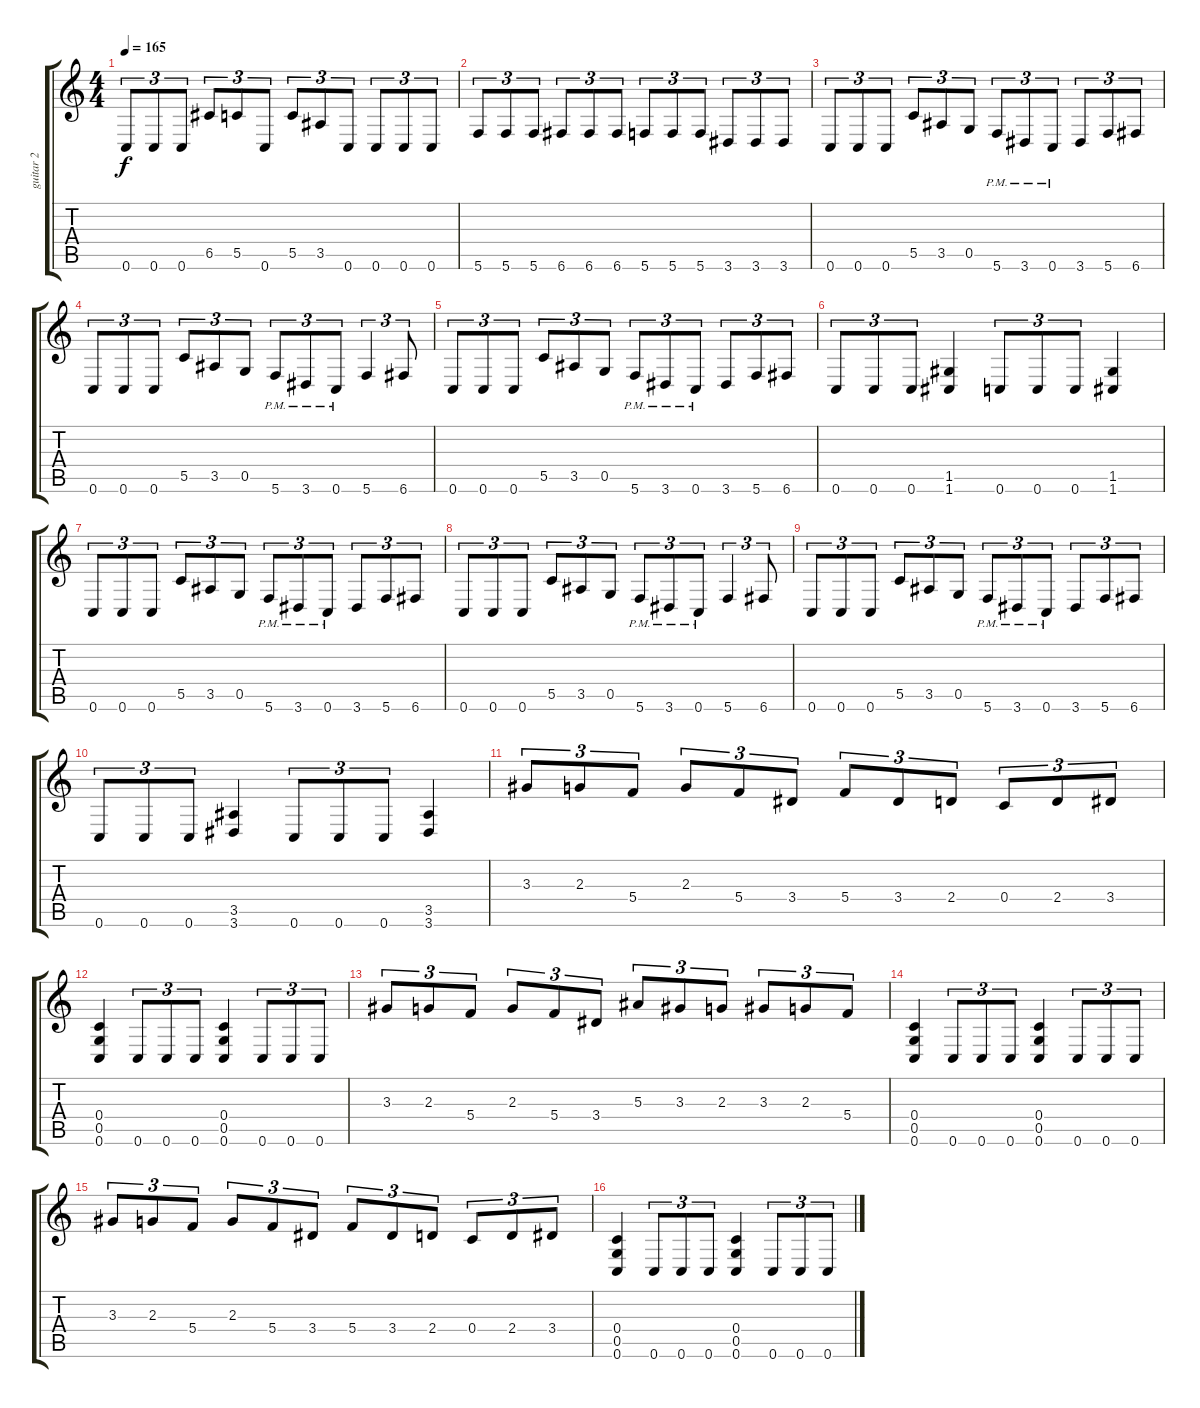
\track ("guitar 2" "guitar 2") {instrument overdrivenguitar}
\staff {score tabs}
\tuning (D4 A3 F3 C3 G2 C2) {hide}
\ts (4 4)
\tempo 165
\clef g2
\ks c
0.6.8{tu (3 2) dy f} 0.6.8{tu (3 2)} 0.6.8{tu (3 2)} 6.5.8{tu (3 2)} 5.5.8{tu (3 2)} 0.6.8{tu (3 2)} 5.5.8{tu (3 2)} 3.5.8{tu (3 2)} 0.6.8{tu (3 2)} 0.6.8{tu (3 2)} 0.6.8{tu (3 2)} 0.6.8{tu (3 2)} |
5.6.8{tu (3 2)} 5.6.8{tu (3 2)} 5.6.8{tu (3 2)} 6.6.8{tu (3 2)} 6.6.8{tu (3 2)} 6.6.8{tu (3 2)} 5.6.8{tu (3 2)} 5.6.8{tu (3 2)} 5.6.8{tu (3 2)} 3.6.8{tu (3 2)} 3.6.8{tu (3 2)} 3.6.8{tu (3 2)} |
0.6.8{tu (3 2)} 0.6.8{tu (3 2)} 0.6.8{tu (3 2)} 5.5.8{tu (3 2)} 3.5.8{tu (3 2)} 0.5.8{tu (3 2)} 5.6{pm}.8{tu (3 2)} 3.6{pm}.8{tu (3 2)} 0.6{pm}.8{tu (3 2)} 3.6.8{tu (3 2)} 5.6.8{tu (3 2)} 6.6.8{tu (3 2)} |
0.6.8{tu (3 2)} 0.6.8{tu (3 2)} 0.6.8{tu (3 2)} 5.5.8{tu (3 2)} 3.5.8{tu (3 2)} 0.5.8{tu (3 2)} 5.6{pm}.8{tu (3 2)} 3.6{pm}.8{tu (3 2)} 0.6{pm}.8{tu (3 2)} 5.6.4{tu (3 2)} 6.6.8{tu (3 2)} |
0.6.8{tu (3 2)} 0.6.8{tu (3 2)} 0.6.8{tu (3 2)} 5.5.8{tu (3 2)} 3.5.8{tu (3 2)} 0.5.8{tu (3 2)} 5.6{pm}.8{tu (3 2)} 3.6{pm}.8{tu (3 2)} 0.6{pm}.8{tu (3 2)} 3.6.8{tu (3 2)} 5.6.8{tu (3 2)} 6.6.8{tu (3 2)} |
0.6.8{tu (3 2)} 0.6.8{tu (3 2)} 0.6.8{tu (3 2)} (1.5 1.6).4 0.6.8{tu (3 2)} 0.6.8{tu (3 2)} 0.6.8{tu (3 2)} (1.5 1.6).4 |
0.6.8{tu (3 2)} 0.6.8{tu (3 2)} 0.6.8{tu (3 2)} 5.5.8{tu (3 2)} 3.5.8{tu (3 2)} 0.5.8{tu (3 2)} 5.6{pm}.8{tu (3 2)} 3.6{pm}.8{tu (3 2)} 0.6{pm}.8{tu (3 2)} 3.6.8{tu (3 2)} 5.6.8{tu (3 2)} 6.6.8{tu (3 2)} |
0.6.8{tu (3 2)} 0.6.8{tu (3 2)} 0.6.8{tu (3 2)} 5.5.8{tu (3 2)} 3.5.8{tu (3 2)} 0.5.8{tu (3 2)} 5.6{pm}.8{tu (3 2)} 3.6{pm}.8{tu (3 2)} 0.6{pm}.8{tu (3 2)} 5.6.4{tu (3 2)} 6.6.8{tu (3 2)} |
0.6.8{tu (3 2)} 0.6.8{tu (3 2)} 0.6.8{tu (3 2)} 5.5.8{tu (3 2)} 3.5.8{tu (3 2)} 0.5.8{tu (3 2)} 5.6{pm}.8{tu (3 2)} 3.6{pm}.8{tu (3 2)} 0.6{pm}.8{tu (3 2)} 3.6.8{tu (3 2)} 5.6.8{tu (3 2)} 6.6.8{tu (3 2)} |
0.6.8{tu (3 2)} 0.6.8{tu (3 2)} 0.6.8{tu (3 2)} (3.5 3.6).4 0.6.8{tu (3 2)} 0.6.8{tu (3 2)} 0.6.8{tu (3 2)} (3.5 3.6).4 |
3.3.8{tu (3 2)} 2.3.8{tu (3 2)} 5.4.8{tu (3 2)} 2.3.8{tu (3 2)} 5.4.8{tu (3 2)} 3.4.8{tu (3 2)} 5.4.8{tu (3 2)} 3.4.8{tu (3 2)} 2.4.8{tu (3 2)} 0.4.8{tu (3 2)} 2.4.8{tu (3 2)} 3.4.8{tu (3 2)} |
(0.4 0.5 0.6).4 0.6.8{tu (3 2)} 0.6.8{tu (3 2)} 0.6.8{tu (3 2)} (0.4 0.5 0.6).4 0.6.8{tu (3 2)} 0.6.8{tu (3 2)} 0.6.8{tu (3 2)} |
3.3.8{tu (3 2)} 2.3.8{tu (3 2)} 5.4.8{tu (3 2)} 2.3.8{tu (3 2)} 5.4.8{tu (3 2)} 3.4.8{tu (3 2)} 5.3.8{tu (3 2)} 3.3.8{tu (3 2)} 2.3.8{tu (3 2)} 3.3.8{tu (3 2)} 2.3.8{tu (3 2)} 5.4.8{tu (3 2)} |
(0.4 0.5 0.6).4 0.6.8{tu (3 2)} 0.6.8{tu (3 2)} 0.6.8{tu (3 2)} (0.4 0.5 0.6).4 0.6.8{tu (3 2)} 0.6.8{tu (3 2)} 0.6.8{tu (3 2)} |
3.3.8{tu (3 2)} 2.3.8{tu (3 2)} 5.4.8{tu (3 2)} 2.3.8{tu (3 2)} 5.4.8{tu (3 2)} 3.4.8{tu (3 2)} 5.4.8{tu (3 2)} 3.4.8{tu (3 2)} 2.4.8{tu (3 2)} 0.4.8{tu (3 2)} 2.4.8{tu (3 2)} 3.4.8{tu (3 2)} |
(0.4 0.5 0.6).4 0.6.8{tu (3 2)} 0.6.8{tu (3 2)} 0.6.8{tu (3 2)} (0.4 0.5 0.6).4 0.6.8{tu (3 2)} 0.6.8{tu (3 2)} 0.6.8{tu (3 2)}
